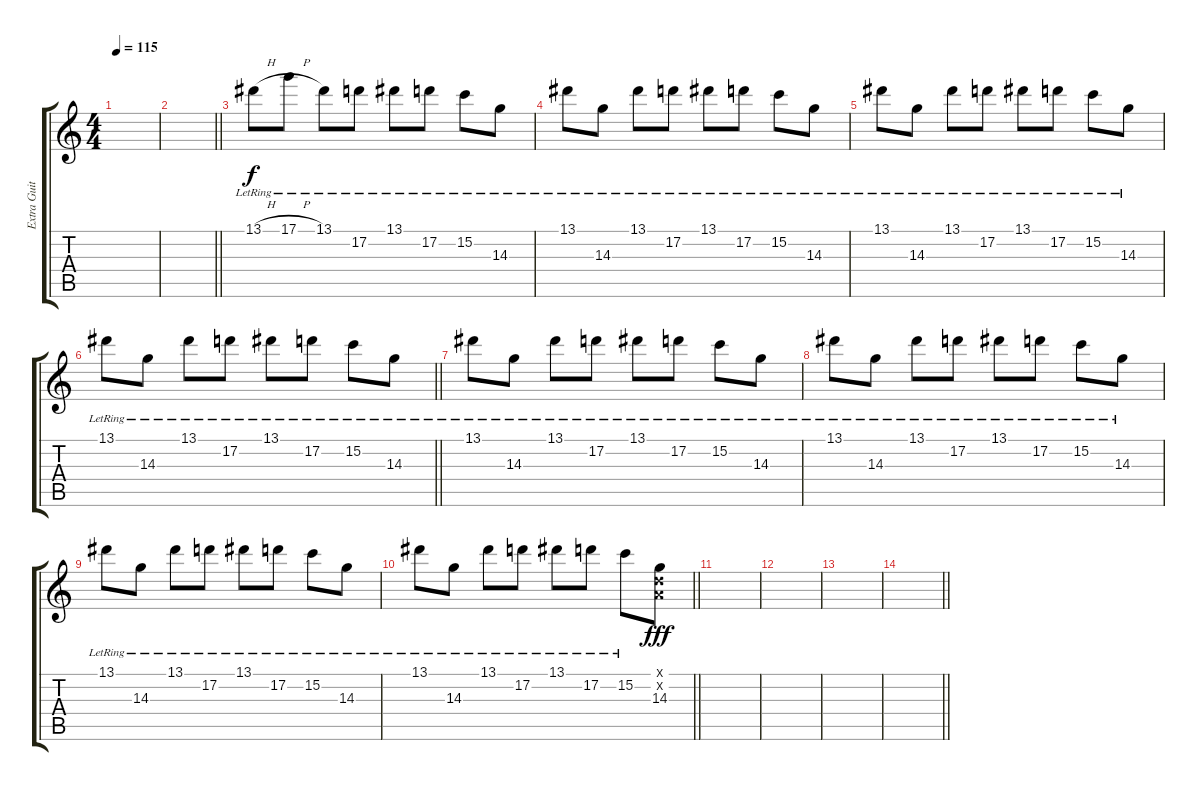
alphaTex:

\track ("Extra Guitar" "Extra Guit") {instrument distortionguitar}
\staff {score tabs}
\tuning (D4 A3 F3 C3 G2 C2) {hide}
\ts (4 4)
\tempo 115
\clef g2
\ks c
|
\barLineRight lightlight
|
13.1{h lr}.8 17.1{h lr}.8 13.1{lr}.8 17.2{lr}.8 13.1{lr}.8 17.2{lr}.8 15.2{lr}.8 14.3{lr}.8 |
13.1{lr}.8 14.3{lr}.8 13.1{lr}.8 17.2{lr}.8 13.1{lr}.8 17.2{lr}.8 15.2{lr}.8 14.3{lr}.8 |
13.1{lr}.8 14.3{lr}.8 13.1{lr}.8 17.2{lr}.8 13.1{lr}.8 17.2{lr}.8 15.2{lr}.8 14.3{lr}.8 |
\barLineRight lightlight
13.1{lr}.8 14.3{lr}.8 13.1{lr}.8 17.2{lr}.8 13.1{lr}.8 17.2{lr}.8 15.2{lr}.8 14.3{lr}.8 |
13.1{lr}.8 14.3{lr}.8 13.1{lr}.8 17.2{lr}.8 13.1{lr}.8 17.2{lr}.8 15.2{lr}.8 14.3{lr}.8 |
13.1{lr}.8 14.3{lr}.8 13.1{lr}.8 17.2{lr}.8 13.1{lr}.8 17.2{lr}.8 15.2{lr}.8 14.3{lr}.8 |
13.1{lr}.8 14.3{lr}.8 13.1{lr}.8 17.2{lr}.8 13.1{lr}.8 17.2{lr}.8 15.2{lr}.8 14.3{lr}.8 |
\barLineRight lightlight
13.1{lr}.8 14.3{lr}.8 13.1{lr}.8 17.2{lr}.8 13.1{lr}.8 17.2{lr}.8 15.2{lr}.8 (0.1{x} 0.2{x} 14.3).8{dy fff} |
|
|
|
\barLineRight lightlight
